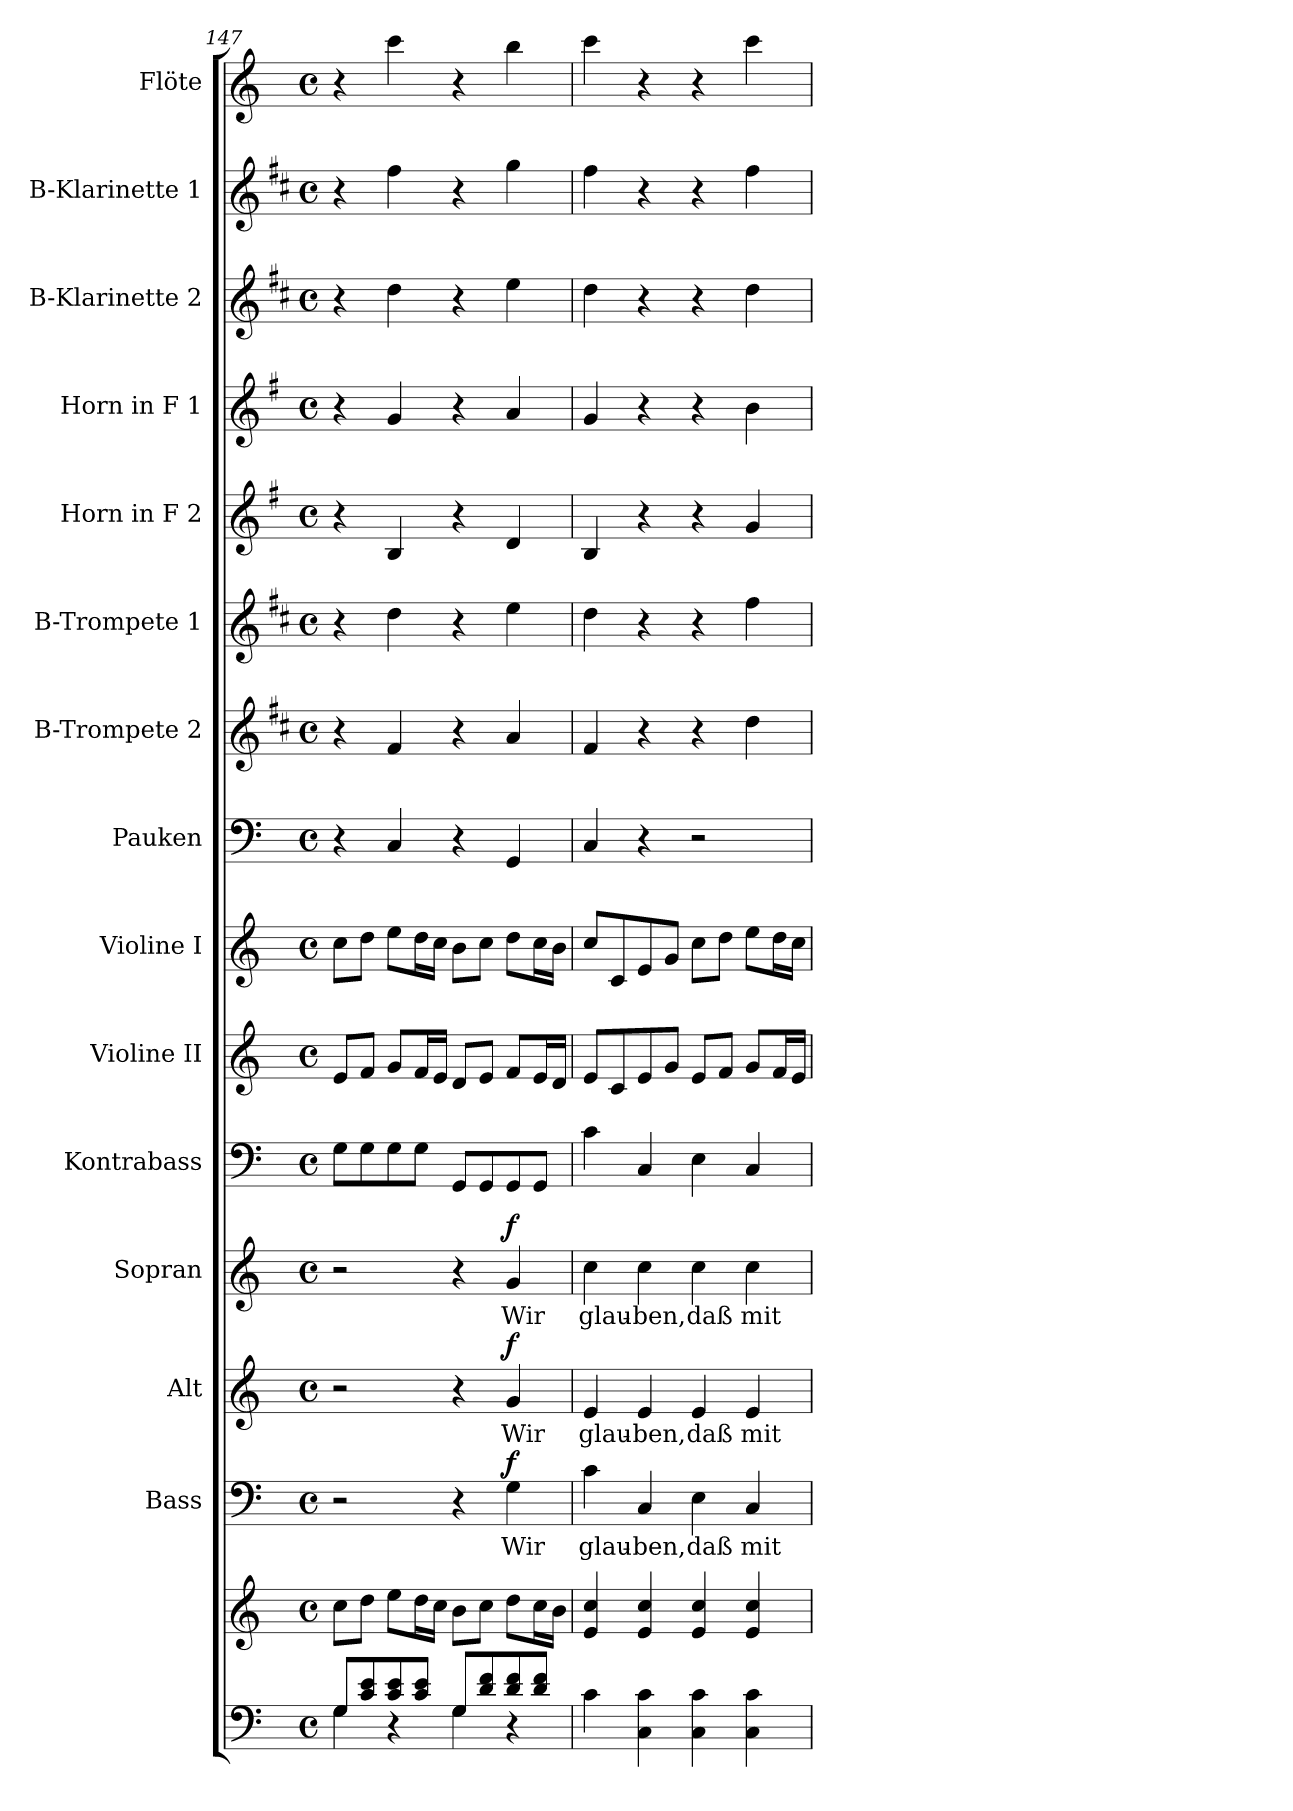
**kern	**kern	**kern	**text	**dynam	**kern	**text	**dynam	**kern	**text	**dynam	**kern	**kern	**kern	**kern	**kern	**kern	**kern	**kern	**kern	**kern	**kern
*part15	*part15	*part14	*part14	*part14	*part13	*part13	*part13	*part12	*part12	*part12	*part11	*part10	*part9	*part8	*part7	*part6	*part5	*part4	*part3	*part2	*part1
*staff16	*staff15	*staff14	*staff14	*staff14	*staff13	*staff13	*staff13	*staff12	*staff12	*staff12	*staff11	*staff10	*staff9	*staff8	*staff7	*staff6	*staff5	*staff4	*staff3	*staff2	*staff1
*	*	*I"Bass	*	*	*I"Alt	*	*	*I"Sopran	*	*	*I"Kontrabass	*I"Violine II	*I"Violine I	*I"Pauken	*I"B-Trompete 2	*I"B-Trompete 1	*I"Horn in F 2	*I"Horn in F 1	*I"B-Klarinette 2	*I"B-Klarinette 1	*I"Flöte
*	*	*I'B.	*	*	*I'A.	*	*	*I'S.	*	*	*I'Kb.	*I'Vl. II	*I'Vl. I	*I'Pk.	*I'B Trp. 2	*I'B Trp. 1	*	*	*I'B Kl. 2	*I'B Kl. 1	*I'Fl.
*clefF4	*clefG2	*clefF4	*	*	*clefG2	*	*	*clefG2	*	*	*clefF4	*clefG2	*clefG2	*clefF4	*clefG2	*clefG2	*clefG2	*clefG2	*clefG2	*clefG2	*clefG2
*	*	*	*	*	*	*	*	*	*	*	*ITrd7c12	*	*	*	*ITrd1c2	*ITrd1c2	*ITrd4c7	*ITrd4c7	*ITrd1c2	*ITrd1c2	*
*k[]	*k[]	*k[]	*	*	*k[]	*	*	*k[]	*	*	*k[]	*k[]	*k[]	*k[]	*k[]	*k[]	*k[]	*k[]	*k[]	*k[]	*k[]
*C:	*C:	*C:	*	*	*C:	*	*	*C:	*	*	*C:	*C:	*C:	*C:	*C:	*C:	*C:	*C:	*C:	*C:	*C:
*M4/4	*M4/4	*M4/4	*	*	*M4/4	*	*	*M4/4	*	*	*M4/4	*M4/4	*M4/4	*M4/4	*M4/4	*M4/4	*M4/4	*M4/4	*M4/4	*M4/4	*M4/4
*met(c)	*met(c)	*met(c)	*	*	*met(c)	*	*	*met(c)	*	*	*met(c)	*met(c)	*met(c)	*met(c)	*met(c)	*met(c)	*met(c)	*met(c)	*met(c)	*met(c)	*met(c)
=147	=147	=147	=147	=147	=147	=147	=147	=147	=147	=147	=147	=147	=147	=147	=147	=147	=147	=147	=147	=147	=147
*^	*	*	*	*	*	*	*	*	*	*	*	*	*	*	*	*	*	*	*	*	*
8G/L	4G\	8cc\L	2r	.	.	2r	.	.	2r	.	.	8GG\L	8e/L	8cc\L	4r	4r	4r	4r	4r	4r	4r	4r
8c/ 8e/	.	8dd\J	.	.	.	.	.	.	.	.	.	8GG\	8f/J	8dd\J	.	.	.	.	.	.	.	.
8c/ 8e/	4rC	8ee\L	.	.	.	.	.	.	.	.	.	8GG\	8g/L	8ee\L	4C/	4e/	4cc\	4E/	4c/	4cc\	4ee\	4ccc\
8c/ 8e/J	.	16dd\L	.	.	.	.	.	.	.	.	.	8GG\J	16f/L	16dd\L	.	.	.	.	.	.	.	.
.	.	16cc\JJ	.	.	.	.	.	.	.	.	.	.	16e/JJ	16cc\JJ	.	.	.	.	.	.	.	.
8G/L	4G\	8b\L	4r	.	.	4r	.	.	4r	.	.	8GGG/L	8d/L	8b\L	4r	4r	4r	4r	4r	4r	4r	4r
8d/ 8f/	.	8cc\J	.	.	.	.	.	.	.	.	.	8GGG/	8e/J	8cc\J	.	.	.	.	.	.	.	.
!	!	!	!	!LO:LY:b	!LO:DY:a	!	!LO:LY:b	!LO:DY:a	!	!LO:LY:b	!LO:DY:a	!	!	!	!	!	!	!	!	!	!	!
8d/ 8f/	4rC	8dd\L	4G\	Wir	f	4g/	Wir	f	4g/	Wir	f	8GGG/	8f/L	8dd\L	4GG/	4g/	4dd\	4G/	4d/	4dd\	4ff\	4bb\
8d/ 8f/J	.	16cc\L	.	.	.	.	.	.	.	.	.	8GGG/J	16e/L	16cc\L	.	.	.	.	.	.	.	.
.	.	16b\JJ	.	.	.	.	.	.	.	.	.	.	16d/JJ	16b\JJ	.	.	.	.	.	.	.	.
*v	*v	*	*	*	*	*	*	*	*	*	*	*	*	*	*	*	*	*	*	*	*	*
=148	=148	=148	=148	=148	=148	=148	=148	=148	=148	=148	=148	=148	=148	=148	=148	=148	=148	=148	=148	=148	=148
!	!	!	!LO:LY:b	!	!	!LO:LY:b	!	!	!LO:LY:b	!	!	!	!	!	!	!	!	!	!	!	!
4c\	4e/ 4cc/	4c\	glau-	.	4e/	glau-	.	4cc\	glau-	.	4C\	8e/L	8cc/L	4C/	4e/	4cc\	4E/	4c/	4cc\	4ee\	4ccc\
.	.	.	.	.	.	.	.	.	.	.	.	8c/	8c/	.	.	.	.	.	.	.	.
!	!	!	!LO:LY:b	!	!	!LO:LY:b	!	!	!LO:LY:b	!	!	!	!	!	!	!	!	!	!	!	!
4C\ 4c\	4e/ 4cc/	4C/	-ben,	.	4e/	-ben,	.	4cc\	-ben,	.	4CC/	8e/	8e/	4r	4r	4r	4r	4r	4r	4r	4r
.	.	.	.	.	.	.	.	.	.	.	.	8g/J	8g/J	.	.	.	.	.	.	.	.
!	!	!	!LO:LY:b	!	!	!LO:LY:b	!	!	!LO:LY:b	!	!	!	!	!	!	!	!	!	!	!	!
4C\ 4c\	4e/ 4cc/	4E\	daß	.	4e/	daß	.	4cc\	daß	.	4EE\	8e/L	8cc\L	2r	4r	4r	4r	4r	4r	4r	4r
.	.	.	.	.	.	.	.	.	.	.	.	8f/J	8dd\J	.	.	.	.	.	.	.	.
!	!	!	!LO:LY:b	!	!	!LO:LY:b	!	!	!LO:LY:b	!	!	!	!	!	!	!	!	!	!	!	!
4C\ 4c\	4e/ 4cc/	4C/	mit	.	4e/	mit	.	4cc\	mit	.	4CC/	8g/L	8ee\L	.	4cc\	4ee\	4c/	4e\	4cc\	4ee\	4ccc\
.	.	.	.	.	.	.	.	.	.	.	.	16f/L	16dd\L	.	.	.	.	.	.	.	.
.	.	.	.	.	.	.	.	.	.	.	.	16e/JJ	16cc\JJ	.	.	.	.	.	.	.	.
=	=	=	=	=	=	=	=	=	=	=	=	=	=	=	=	=	=	=	=	=	=
*-	*-	*-	*-	*-	*-	*-	*-	*-	*-	*-	*-	*-	*-	*-	*-	*-	*-	*-	*-	*-	*-
